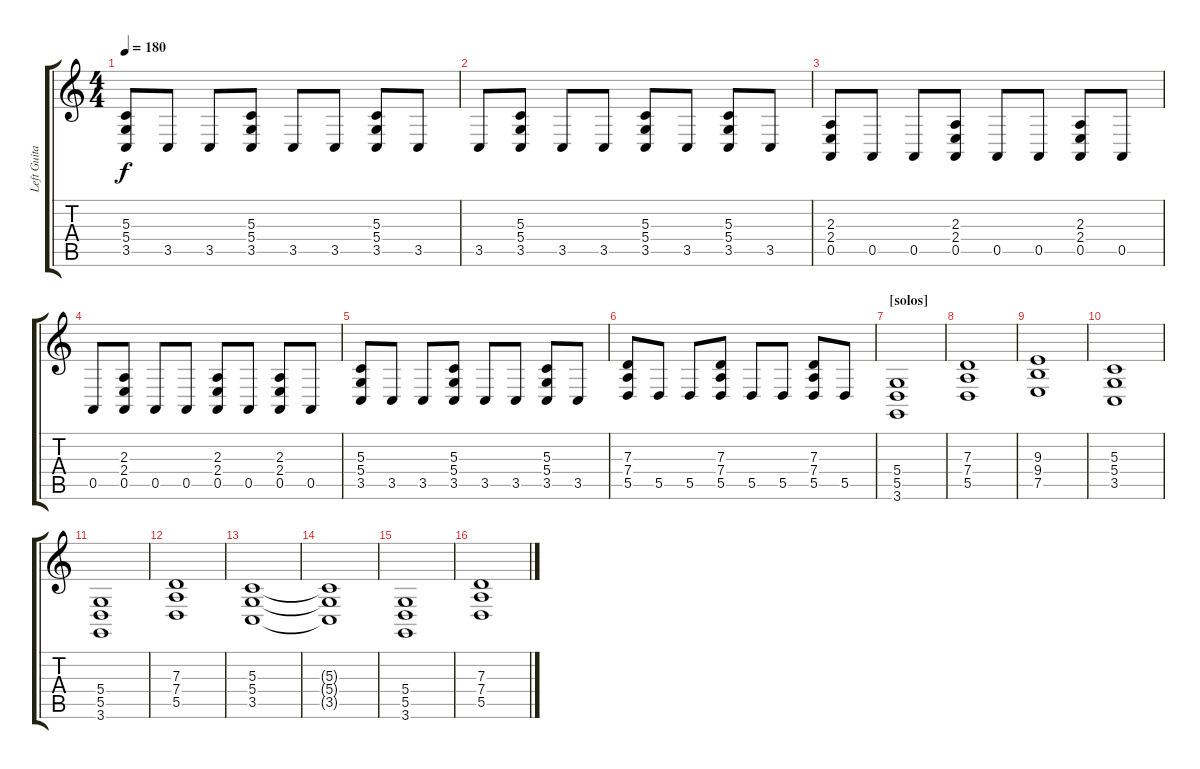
\track ("Left Guitar Synth" "Left Guita") {instrument pad5bowed}
\staff {score tabs}
\tuning (E4 B3 G3 D3 A2 E2) {hide}
\ts (4 4)
\tempo 180
\clef g2
\ks c
(5.3 5.4 3.5).8{dy f} 3.5.8 3.5.8 (5.3 5.4 3.5).8 3.5.8 3.5.8 (5.3 5.4 3.5).8 3.5.8 |
3.5.8 (5.3 5.4 3.5).8 3.5.8 3.5.8 (5.3 5.4 3.5).8 3.5.8 (5.3 5.4 3.5).8 3.5.8 |
(2.3 2.4 0.5).8 0.5.8 0.5.8 (2.3 2.4 0.5).8 0.5.8 0.5.8 (2.3 2.4 0.5).8 0.5.8 |
0.5.8 (2.3 2.4 0.5).8 0.5.8 0.5.8 (2.3 2.4 0.5).8 0.5.8 (2.3 2.4 0.5).8 0.5.8 |
(5.3 5.4 3.5).8 3.5.8 3.5.8 (5.3 5.4 3.5).8 3.5.8 3.5.8 (5.3 5.4 3.5).8 3.5.8 |
(7.3 7.4 5.5).8 5.5.8 5.5.8 (7.3 7.4 5.5).8 5.5.8 5.5.8 (7.3 7.4 5.5).8 5.5.8 |
\section ("" "[solos]")
(5.4 5.5 3.6).1 |
(7.3 7.4 5.5).1 |
(9.3 9.4 7.5).1 |
(5.3 5.4 3.5).1 |
(5.4 5.5 3.6).1 |
(7.3 7.4 5.5).1 |
(5.3 5.4 3.5).1 |
(5.3{t} 5.4{t} 3.5{t}).1 |
(5.4 5.5 3.6).1 |
(7.3 7.4 5.5).1
